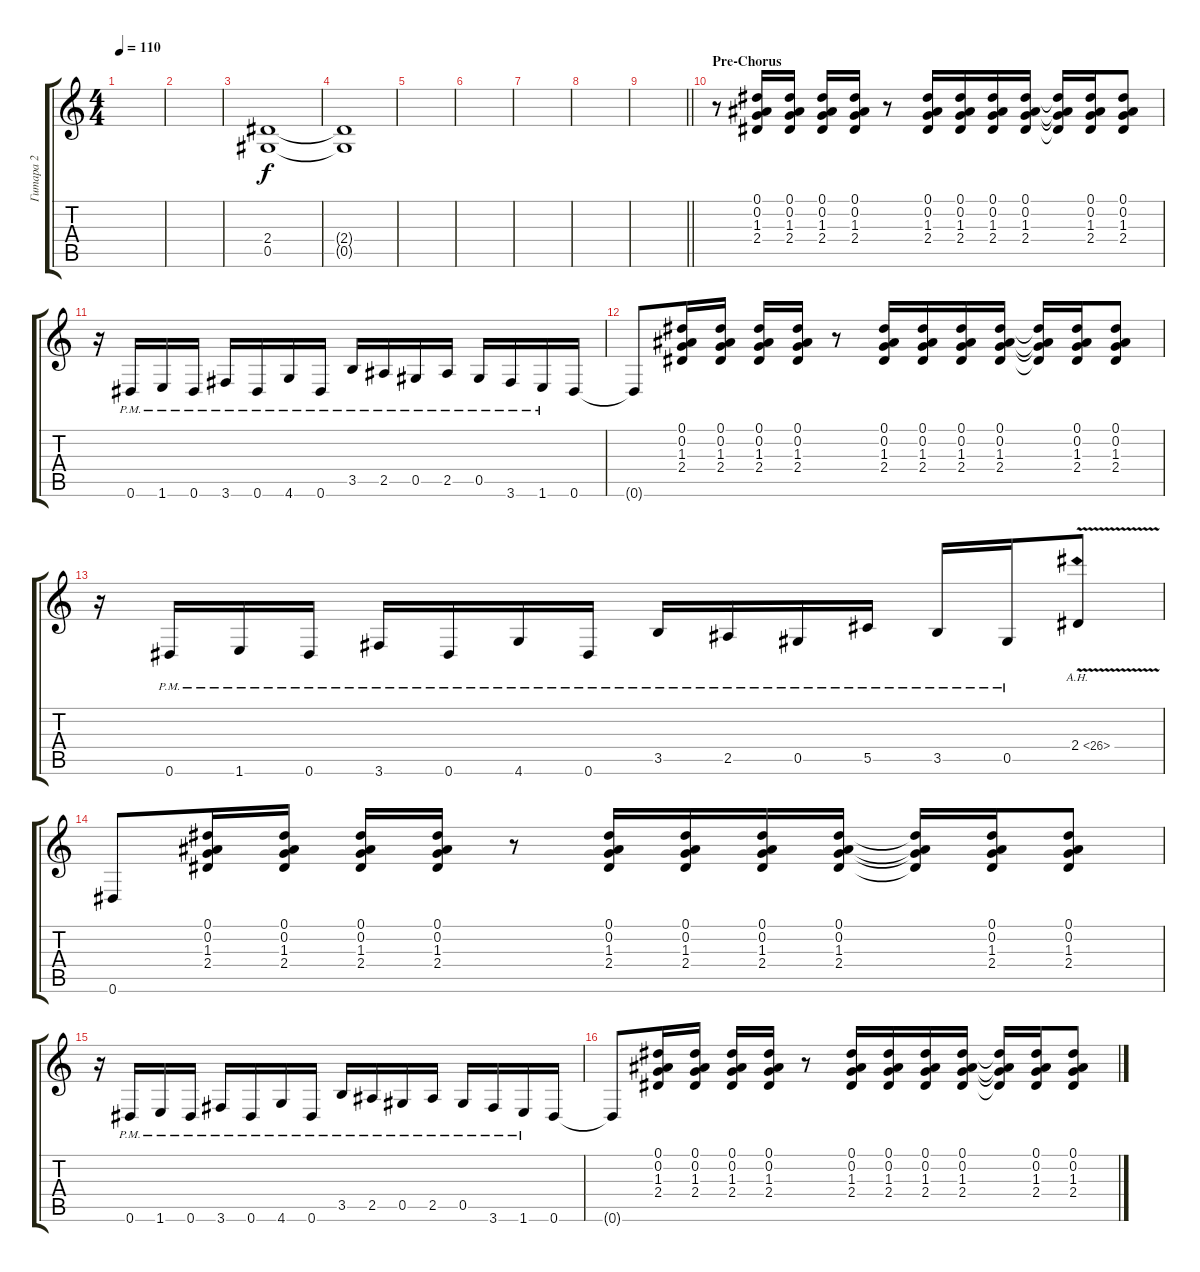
\track ("Гитара 2" "Гитара 2") {instrument distortionguitar}
\staff {score tabs}
\tuning (Eb4 Bb3 Gb3 Db3 Ab2 Eb2) {hide}
\ts (4 4)
\tempo 110
\clef g2
\ks c
|
|
(2.4 0.5).1 |
(2.4{t} 0.5{t}).1 |
|
|
|
|
\barLineRight lightlight
|
\section ("" "Pre-Chorus")
r.8 (0.1 0.2 1.3 2.4).16 (0.1 0.2 1.3 2.4).16 (0.1 0.2 1.3 2.4).16 (0.1 0.2 1.3 2.4).16 r.8 (0.1 0.2 1.3 2.4).16 (0.1 0.2 1.3 2.4).16 (0.1 0.2 1.3 2.4).16 (0.1 0.2 1.3 2.4).16 (0.1{t} 0.2{t} 1.3{t} 2.4{t}).16 (0.1 0.2 1.3 2.4).16 (0.1 0.2 1.3 2.4).8 |
r.16 0.6{pm}.16 1.6{pm}.16 0.6{pm}.16 3.6{pm}.16 0.6{pm}.16 4.6{pm}.16 0.6{pm}.16 3.5{pm}.16 2.5{pm}.16 0.5{pm}.16 2.5{pm}.16 0.5{pm}.16 3.6{pm}.16 1.6{pm}.16 0.6.16 |
0.6{t}.8 (0.1 0.2 1.3 2.4).16 (0.1 0.2 1.3 2.4).16 (0.1 0.2 1.3 2.4).16 (0.1 0.2 1.3 2.4).16 r.8 (0.1 0.2 1.3 2.4).16 (0.1 0.2 1.3 2.4).16 (0.1 0.2 1.3 2.4).16 (0.1 0.2 1.3 2.4).16 (0.1{t} 0.2{t} 1.3{t} 2.4{t}).16 (0.1 0.2 1.3 2.4).16 (0.1 0.2 1.3 2.4).8 |
r.16 0.6{pm}.16 1.6{pm}.16 0.6{pm}.16 3.6{pm}.16 0.6{pm}.16 4.6{pm}.16 0.6{pm}.16 3.5{pm}.16 2.5{pm}.16 0.5{pm}.16 5.5{pm}.16 3.5{pm}.16 0.5{pm}.16 2.4{ah 24 v}.8 |
0.6.8 (0.1 0.2 1.3 2.4).16 (0.1 0.2 1.3 2.4).16 (0.1 0.2 1.3 2.4).16 (0.1 0.2 1.3 2.4).16 r.8 (0.1 0.2 1.3 2.4).16 (0.1 0.2 1.3 2.4).16 (0.1 0.2 1.3 2.4).16 (0.1 0.2 1.3 2.4).16 (0.1{t} 0.2{t} 1.3{t} 2.4{t}).16 (0.1 0.2 1.3 2.4).16 (0.1 0.2 1.3 2.4).8 |
r.16 0.6{pm}.16 1.6{pm}.16 0.6{pm}.16 3.6{pm}.16 0.6{pm}.16 4.6{pm}.16 0.6{pm}.16 3.5{pm}.16 2.5{pm}.16 0.5{pm}.16 2.5{pm}.16 0.5{pm}.16 3.6{pm}.16 1.6{pm}.16 0.6.16 |
0.6{t}.8 (0.1 0.2 1.3 2.4).16 (0.1 0.2 1.3 2.4).16 (0.1 0.2 1.3 2.4).16 (0.1 0.2 1.3 2.4).16 r.8 (0.1 0.2 1.3 2.4).16 (0.1 0.2 1.3 2.4).16 (0.1 0.2 1.3 2.4).16 (0.1 0.2 1.3 2.4).16 (0.1{t} 0.2{t} 1.3{t} 2.4{t}).16 (0.1 0.2 1.3 2.4).16 (0.1 0.2 1.3 2.4).8
